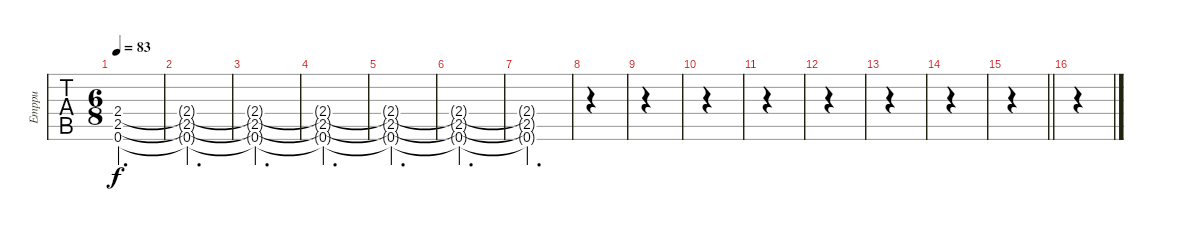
\track ("Emppu" "Emppu") {instrument distortionguitar}
\staff {tabs}
\tuning (D4 A3 F3 C3 G2 D2) {hide}
\ts (6 8)
\tempo 83
\clef g2
\ks f
(2.4{t} 2.5{t} 0.6{t}).2{d dy f} |
(2.4{t} 2.5{t} 0.6{t}).2{d} |
(2.4{t} 2.5{t} 0.6{t}).2{d} |
(2.4{t} 2.5{t} 0.6{t}).2{d} |
(2.4{t} 2.5{t} 0.6{t}).2{d} |
(2.4{t} 2.5{t} 0.6{t}).2{d volume 0} |
(2.4{t} 2.5{t} 0.6{t}).2{d} |
|
|
|
|
|
|
|
\barLineRight lightlight
|
\section ("" "")
